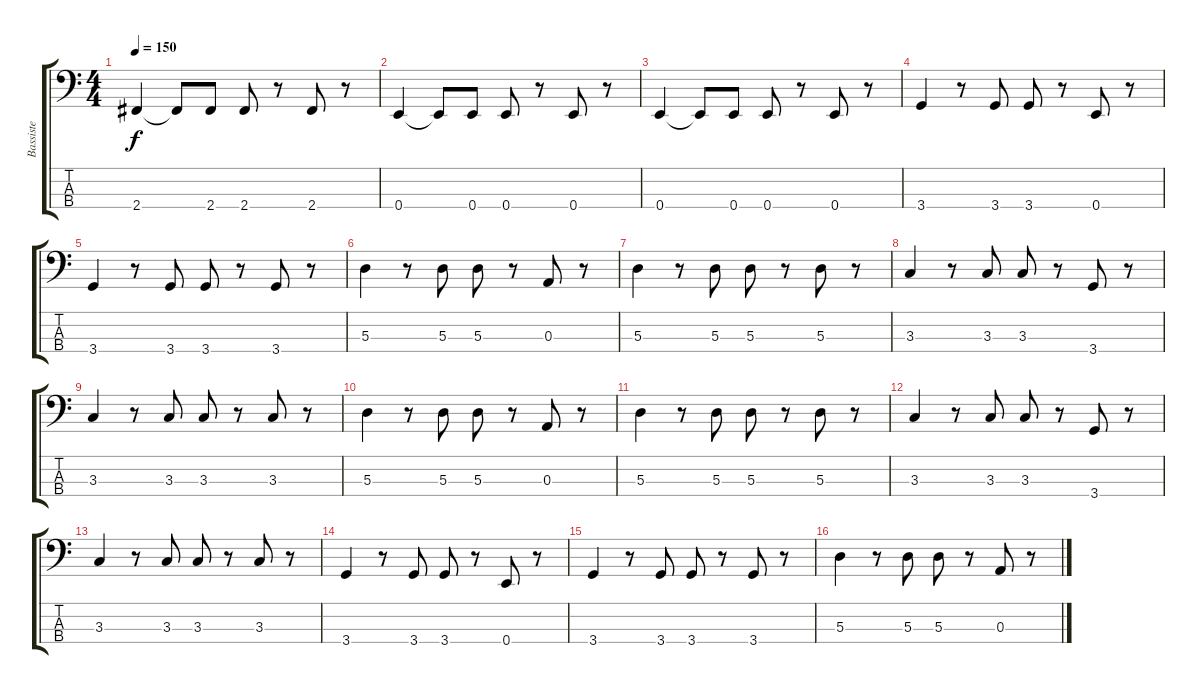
\track ("Bassiste" "Bassiste") {instrument electricbassfinger}
\staff {score tabs}
\tuning (G2 D2 A1 E1) {hide}
\ts (4 4)
\tempo 150
\clef f4
\ks c
2.4.4{dy f} 2.4{t}.8 2.4.8 2.4.8 r.8 2.4.8 r.8 |
0.4.4 0.4{t}.8 0.4.8 0.4.8 r.8 0.4.8 r.8 |
0.4.4 0.4{t}.8 0.4.8 0.4.8 r.8 0.4.8 r.8 |
3.4.4 r.8 3.4.8 3.4.8 r.8 0.4.8 r.8 |
3.4.4 r.8 3.4.8 3.4.8 r.8 3.4.8 r.8 |
5.3.4 r.8 5.3.8 5.3.8 r.8 0.3.8 r.8 |
5.3.4 r.8 5.3.8 5.3.8 r.8 5.3.8 r.8 |
3.3.4 r.8 3.3.8 3.3.8 r.8 3.4.8 r.8 |
3.3.4 r.8 3.3.8 3.3.8 r.8 3.3.8 r.8 |
5.3.4 r.8 5.3.8 5.3.8 r.8 0.3.8 r.8 |
5.3.4 r.8 5.3.8 5.3.8 r.8 5.3.8 r.8 |
3.3.4 r.8 3.3.8 3.3.8 r.8 3.4.8 r.8 |
3.3.4 r.8 3.3.8 3.3.8 r.8 3.3.8 r.8 |
3.4.4 r.8 3.4.8 3.4.8 r.8 0.4.8 r.8 |
3.4.4 r.8 3.4.8 3.4.8 r.8 3.4.8 r.8 |
5.3.4 r.8 5.3.8 5.3.8 r.8 0.3.8 r.8
